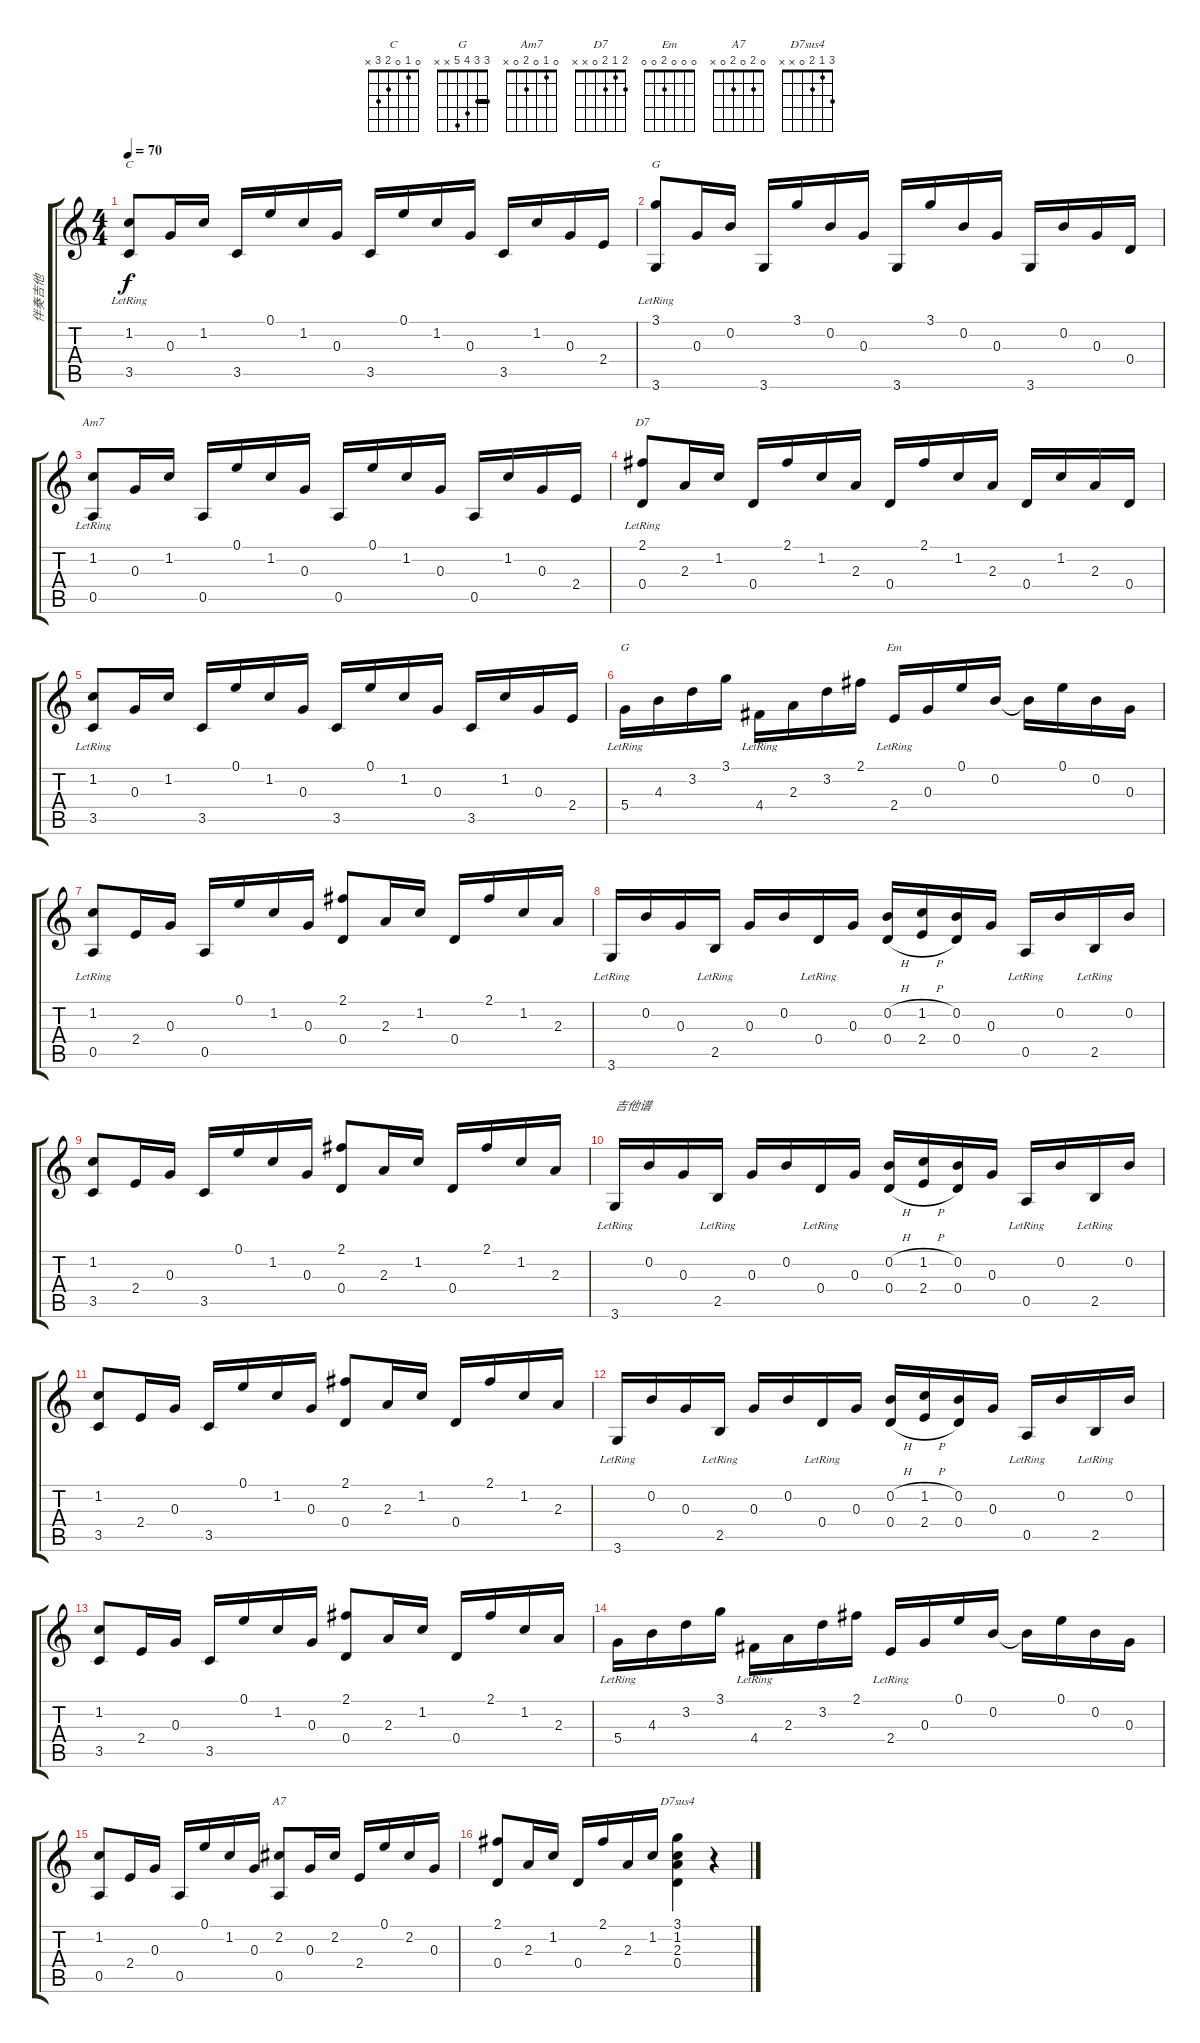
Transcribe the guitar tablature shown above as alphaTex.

\track ("伴奏吉他" "伴奏吉他") {instrument acousticguitarnylon}
\staff {score tabs}
\tuning (E4 B3 G3 D3 A2 E2) {hide}
\chord ("C" 0 1 0 2 3 x)
\chord ("G" 3 0 0 0 2 3)
\chord ("Am7" 0 1 0 2 0 x)
\chord ("D7" 2 1 2 0 x x)
\chord ("G" 3 3 4 5 x x) {barre 3}
\chord ("Em" 0 0 0 2 0 0)
\chord ("A7" 0 2 0 2 0 x)
\chord ("D7sus4" 3 1 2 0 x x)
\ts (4 4)
\tempo 70
\clef g2
\ks c
(1.2 3.5{lr}).8{ch "C" dy f} 0.3.16 1.2.16 3.5.16 0.1.16 1.2.16 0.3.16 3.5.16 0.1.16 1.2.16 0.3.16 3.5.16 1.2.16 0.3.16 2.4.16 |
(3.1 3.6{lr}).8{ch "G"} 0.3.16 0.2.16 3.6.16 3.1.16 0.2.16 0.3.16 3.6.16 3.1.16 0.2.16 0.3.16 3.6.16 0.2.16 0.3.16 0.4.16 |
(1.2 0.5{lr}).8{ch "Am7"} 0.3.16 1.2.16 0.5.16 0.1.16 1.2.16 0.3.16 0.5.16 0.1.16 1.2.16 0.3.16 0.5.16 1.2.16 0.3.16 2.4.16 |
(2.1 0.4{lr}).8{ch "D7"} 2.3.16 1.2.16 0.4.16 2.1.16 1.2.16 2.3.16 0.4.16 2.1.16 1.2.16 2.3.16 0.4.16 1.2.16 2.3.16 0.4.16 |
(1.2 3.5{lr}).8 0.3.16 1.2.16 3.5.16 0.1.16 1.2.16 0.3.16 3.5.16 0.1.16 1.2.16 0.3.16 3.5.16 1.2.16 0.3.16 2.4.16 |
5.4{lr}.16{ch "G"} 4.3.16 3.2.16 3.1.16 4.4{lr}.16 2.3.16 3.2.16 2.1.16 2.4{lr}.16{ch "Em"} 0.3.16 0.1.16 0.2.16 0.2{t}.16 0.1.16 0.2.16 0.3.16 |
(1.2 0.5{lr}).8 2.4.16 0.3.16 0.5.16 0.1.16 1.2.16 0.3.16 (2.1 0.4).8 2.3.16 1.2.16 0.4.16 2.1.16 1.2.16 2.3.16 |
3.6{lr}.16 0.2.16 0.3.16 2.5{lr}.16 0.3.16 0.2.16 0.4{lr}.16 0.3.16 (0.2{h} 0.4{h}).16 (1.2{h} 2.4{h}).16 (0.2 0.4).16 0.3.16 0.5{lr}.16 0.2.16 2.5{lr}.16 0.2.16 |
(1.2 3.5).8 2.4.16 0.3.16 3.5.16 0.1.16 1.2.16 0.3.16 (2.1 0.4).8 2.3.16 1.2.16 0.4.16 2.1.16 1.2.16 2.3.16 |
3.6{lr}.16{txt "吉他谱"} 0.2.16 0.3.16 2.5{lr}.16 0.3.16 0.2.16 0.4{lr}.16 0.3.16 (0.2{h} 0.4{h}).16 (1.2{h} 2.4{h}).16 (0.2 0.4).16 0.3.16 0.5{lr}.16 0.2.16 2.5{lr}.16 0.2.16 |
(1.2 3.5).8 2.4.16 0.3.16 3.5.16 0.1.16 1.2.16 0.3.16 (2.1 0.4).8 2.3.16 1.2.16 0.4.16 2.1.16 1.2.16 2.3.16 |
3.6{lr}.16 0.2.16 0.3.16 2.5{lr}.16 0.3.16 0.2.16 0.4{lr}.16 0.3.16 (0.2{h} 0.4{h}).16 (1.2{h} 2.4{h}).16 (0.2 0.4).16 0.3.16 0.5{lr}.16 0.2.16 2.5{lr}.16 0.2.16 |
(1.2 3.5).8 2.4.16 0.3.16 3.5.16 0.1.16 1.2.16 0.3.16 (2.1 0.4).8 2.3.16 1.2.16 0.4.16 2.1.16 1.2.16 2.3.16 |
5.4{lr}.16 4.3.16 3.2.16 3.1.16 4.4{lr}.16 2.3.16 3.2.16 2.1.16 2.4{lr}.16 0.3.16 0.1.16 0.2.16 0.2{t}.16 0.1.16 0.2.16 0.3.16 |
(1.2 0.5).8 2.4.16 0.3.16 0.5.16 0.1.16 1.2.16 0.3.16 (2.2 0.5).8{ch "A7"} 0.3.16 2.2.16 2.4.16 0.1.16 2.2.16 0.3.16 |
(2.1 0.4).8 2.3.16 1.2.16 0.4.16 2.1.16 2.3.16 1.2.16 (3.1 1.2 2.3 0.4).4{ch "D7sus4"} r.4
